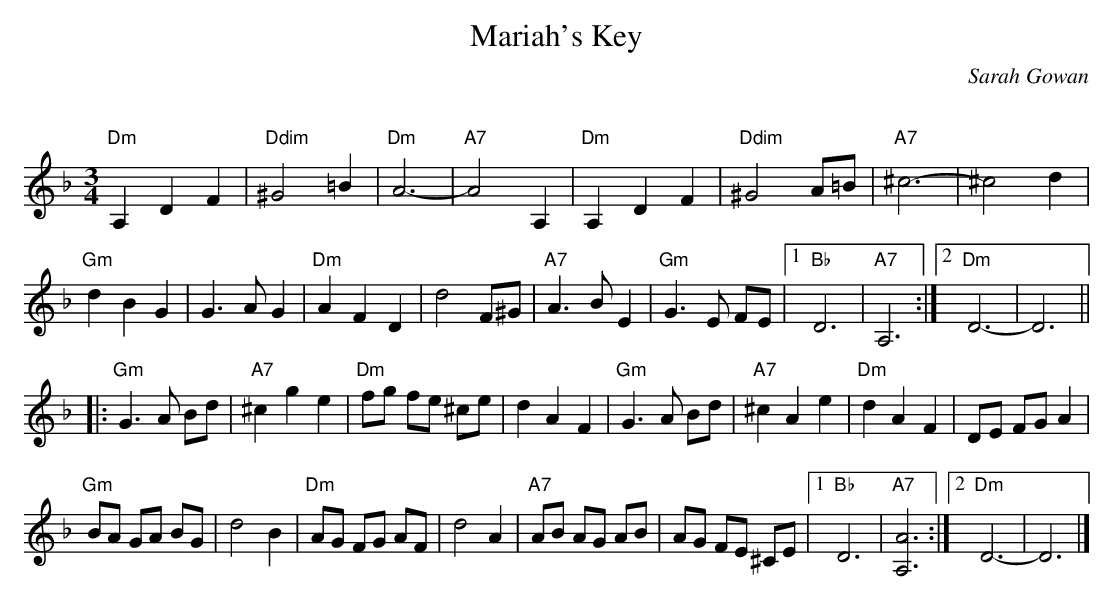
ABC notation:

X:1
T:Mariah's Key
C:Sarah Gowan
Q:140
L:1/4
M:3/4
K:Dm
"Dm"A,DF|"Ddim"^G2=B| "Dm" A3-|"A7"A2 A,|"Dm"A,DF|"Ddim"^G2 A/=B/|"A7" ^c3-|^c2 d|
"Gm"dBG| G>A G| "Dm" AFD| d2 F/^G/|"A7"A>B E| "Gm" G>E F/E/|1 "Bb" D3|"A7"A,3:|2 "Dm" D3-|D3||
|:"Gm" G>A B/d/| "A7" ^c g e| "Dm" f/g/ f/e/ ^c/e/| dAF| "Gm" G>A B/d/| "A7" ^cAe| "Dm" dAF| D/E/ F/G/ A|
"Gm" B/A/ G/A/ B/G/| d2 B| "Dm" A/G/ F/G/ A/F/|d2 A| "A7" A/B/ A/G/ A/B/|A/G/ F/E/ ^C/E/|1 "Bb" D3|"A7"[A3A,3]:|2 "Dm" D3-|D3|]
